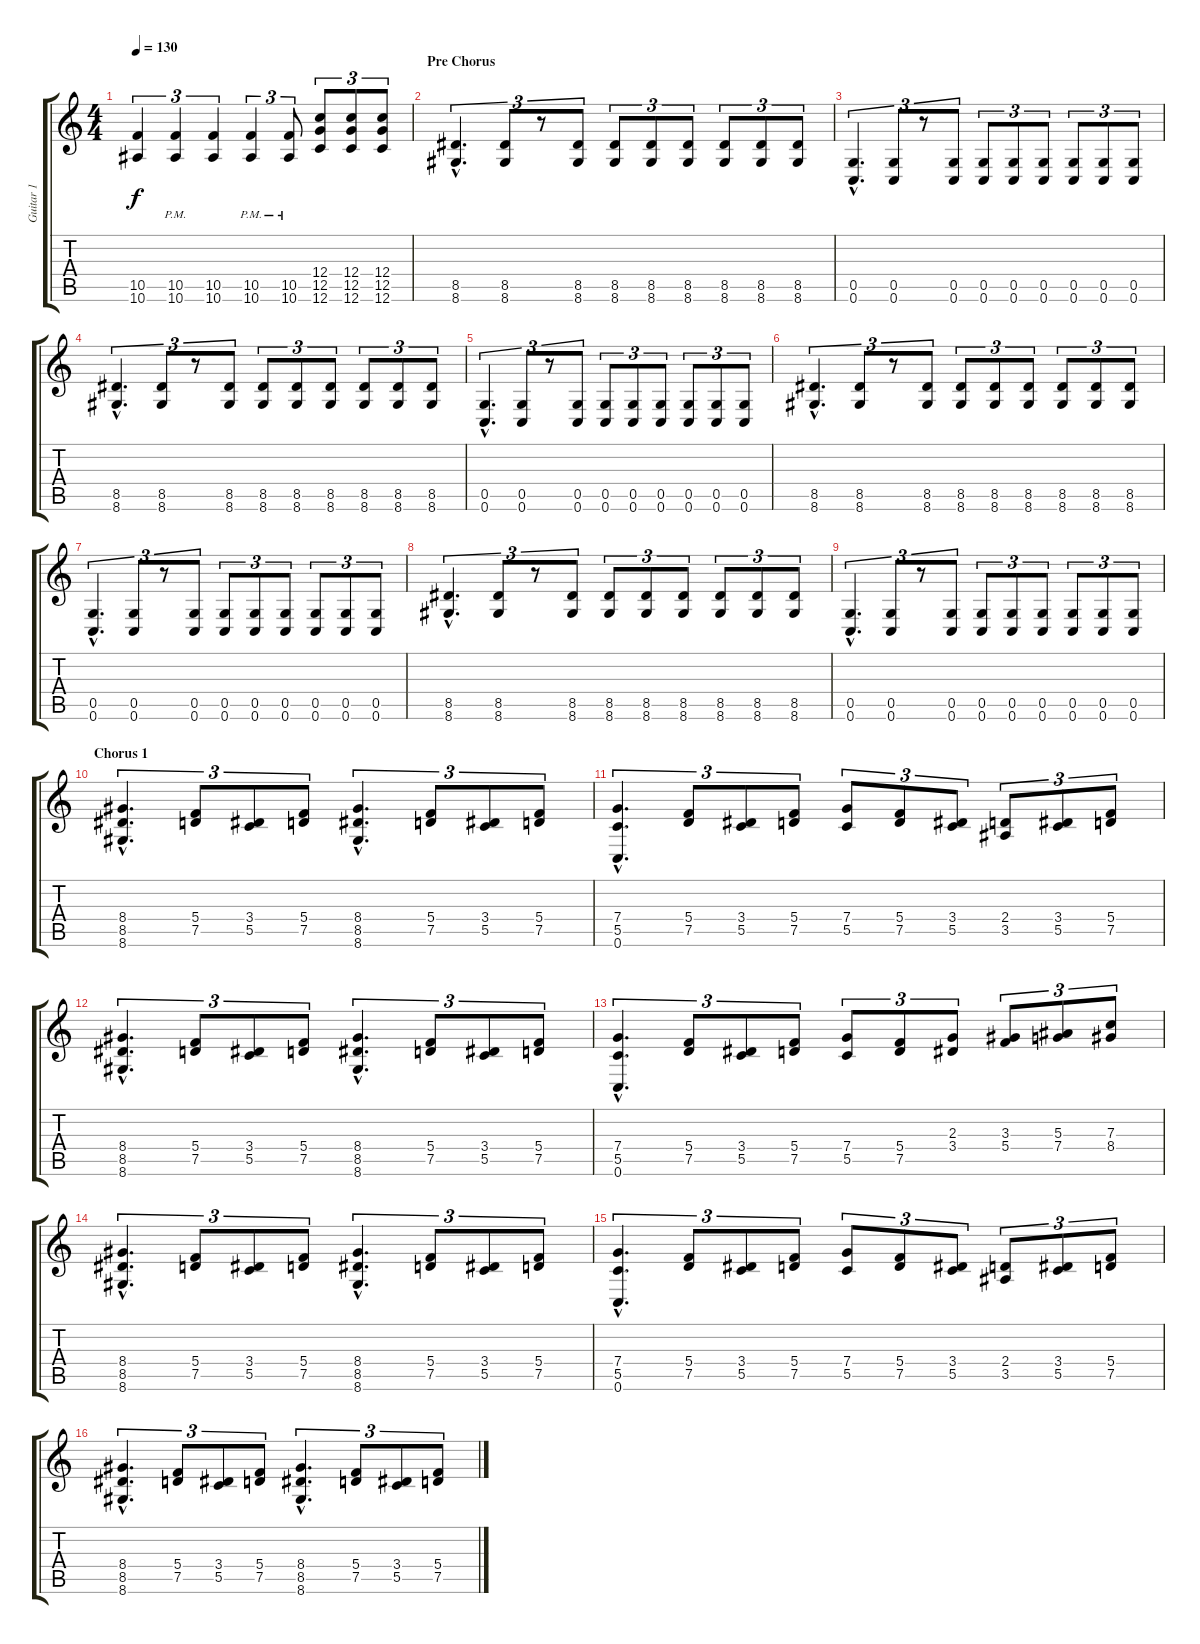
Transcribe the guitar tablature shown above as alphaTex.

\track ("Guitar 1" "Guitar 1") {instrument distortionguitar}
\staff {score tabs}
\tuning (D4 A3 F3 C3 G2 C2) {hide}
\ts (4 4)
\tempo 130
\clef g2
\ks c
(10.5 10.6).4{tu (3 2) dy f} (10.5{pm} 10.6{pm}).4{tu (3 2)} (10.5 10.6).4{tu (3 2)} (10.5{pm} 10.6{pm}).4{tu (3 2)} (10.5{pm} 10.6{pm}).8{tu (3 2)} (12.4 12.5 12.6).8{tu (3 2)} (12.4 12.5 12.6).8{tu (3 2)} (12.4 12.5 12.6).8{tu (3 2)} |
\section ("" "Pre Chorus")
(8.5{hac} 8.6{hac}).4{d tu (3 2)} (8.5 8.6).8{tu (3 2)} r.8{tu (3 2)} (8.5 8.6).8{tu (3 2)} (8.5 8.6).8{tu (3 2)} (8.5 8.6).8{tu (3 2)} (8.5 8.6).8{tu (3 2)} (8.5 8.6).8{tu (3 2)} (8.5 8.6).8{tu (3 2)} (8.5 8.6).8{tu (3 2)} |
(0.5{hac} 0.6{hac}).4{d tu (3 2)} (0.5 0.6).8{tu (3 2)} r.8{tu (3 2)} (0.5 0.6).8{tu (3 2)} (0.5 0.6).8{tu (3 2)} (0.5 0.6).8{tu (3 2)} (0.5 0.6).8{tu (3 2)} (0.5 0.6).8{tu (3 2)} (0.5 0.6).8{tu (3 2)} (0.5 0.6).8{tu (3 2)} |
(8.5{hac} 8.6{hac}).4{d tu (3 2)} (8.5 8.6).8{tu (3 2)} r.8{tu (3 2)} (8.5 8.6).8{tu (3 2)} (8.5 8.6).8{tu (3 2)} (8.5 8.6).8{tu (3 2)} (8.5 8.6).8{tu (3 2)} (8.5 8.6).8{tu (3 2)} (8.5 8.6).8{tu (3 2)} (8.5 8.6).8{tu (3 2)} |
(0.5{hac} 0.6{hac}).4{d tu (3 2)} (0.5 0.6).8{tu (3 2)} r.8{tu (3 2)} (0.5 0.6).8{tu (3 2)} (0.5 0.6).8{tu (3 2)} (0.5 0.6).8{tu (3 2)} (0.5 0.6).8{tu (3 2)} (0.5 0.6).8{tu (3 2)} (0.5 0.6).8{tu (3 2)} (0.5 0.6).8{tu (3 2)} |
(8.5{hac} 8.6{hac}).4{d tu (3 2)} (8.5 8.6).8{tu (3 2)} r.8{tu (3 2)} (8.5 8.6).8{tu (3 2)} (8.5 8.6).8{tu (3 2)} (8.5 8.6).8{tu (3 2)} (8.5 8.6).8{tu (3 2)} (8.5 8.6).8{tu (3 2)} (8.5 8.6).8{tu (3 2)} (8.5 8.6).8{tu (3 2)} |
(0.5{hac} 0.6{hac}).4{d tu (3 2)} (0.5 0.6).8{tu (3 2)} r.8{tu (3 2)} (0.5 0.6).8{tu (3 2)} (0.5 0.6).8{tu (3 2)} (0.5 0.6).8{tu (3 2)} (0.5 0.6).8{tu (3 2)} (0.5 0.6).8{tu (3 2)} (0.5 0.6).8{tu (3 2)} (0.5 0.6).8{tu (3 2)} |
(8.5{hac} 8.6{hac}).4{d tu (3 2)} (8.5 8.6).8{tu (3 2)} r.8{tu (3 2)} (8.5 8.6).8{tu (3 2)} (8.5 8.6).8{tu (3 2)} (8.5 8.6).8{tu (3 2)} (8.5 8.6).8{tu (3 2)} (8.5 8.6).8{tu (3 2)} (8.5 8.6).8{tu (3 2)} (8.5 8.6).8{tu (3 2)} |
(0.5{hac} 0.6{hac}).4{d tu (3 2)} (0.5 0.6).8{tu (3 2)} r.8{tu (3 2)} (0.5 0.6).8{tu (3 2)} (0.5 0.6).8{tu (3 2)} (0.5 0.6).8{tu (3 2)} (0.5 0.6).8{tu (3 2)} (0.5 0.6).8{tu (3 2)} (0.5 0.6).8{tu (3 2)} (0.5 0.6).8{tu (3 2)} |
\section ("" "Chorus 1")
(8.4{hac} 8.5{hac} 8.6{hac}).4{d tu (3 2)} (5.4 7.5).8{tu (3 2)} (3.4 5.5).8{tu (3 2)} (5.4 7.5).8{tu (3 2)} (8.4{hac} 8.5{hac} 8.6{hac}).4{d tu (3 2)} (5.4 7.5).8{tu (3 2)} (3.4 5.5).8{tu (3 2)} (5.4 7.5).8{tu (3 2)} |
(7.4{hac} 5.5{hac} 0.6{hac}).4{d tu (3 2)} (5.4 7.5).8{tu (3 2)} (3.4 5.5).8{tu (3 2)} (5.4 7.5).8{tu (3 2)} (7.4 5.5).8{tu (3 2)} (5.4 7.5).8{tu (3 2)} (3.4 5.5).8{tu (3 2)} (2.4 3.5).8{tu (3 2)} (3.4 5.5).8{tu (3 2)} (5.4 7.5).8{tu (3 2)} |
(8.4{hac} 8.5{hac} 8.6{hac}).4{d tu (3 2)} (5.4 7.5).8{tu (3 2)} (3.4 5.5).8{tu (3 2)} (5.4 7.5).8{tu (3 2)} (8.4{hac} 8.5{hac} 8.6{hac}).4{d tu (3 2)} (5.4 7.5).8{tu (3 2)} (3.4 5.5).8{tu (3 2)} (5.4 7.5).8{tu (3 2)} |
(7.4{hac} 5.5{hac} 0.6{hac}).4{d tu (3 2)} (5.4 7.5).8{tu (3 2)} (3.4 5.5).8{tu (3 2)} (5.4 7.5).8{tu (3 2)} (7.4 5.5).8{tu (3 2)} (5.4 7.5).8{tu (3 2)} (2.3 3.4).8{tu (3 2)} (3.3 5.4).8{tu (3 2)} (5.3 7.4).8{tu (3 2)} (7.3 8.4).8{tu (3 2)} |
(8.4{hac} 8.5{hac} 8.6{hac}).4{d tu (3 2)} (5.4 7.5).8{tu (3 2)} (3.4 5.5).8{tu (3 2)} (5.4 7.5).8{tu (3 2)} (8.4{hac} 8.5{hac} 8.6{hac}).4{d tu (3 2)} (5.4 7.5).8{tu (3 2)} (3.4 5.5).8{tu (3 2)} (5.4 7.5).8{tu (3 2)} |
(7.4{hac} 5.5{hac} 0.6{hac}).4{d tu (3 2)} (5.4 7.5).8{tu (3 2)} (3.4 5.5).8{tu (3 2)} (5.4 7.5).8{tu (3 2)} (7.4 5.5).8{tu (3 2)} (5.4 7.5).8{tu (3 2)} (3.4 5.5).8{tu (3 2)} (2.4 3.5).8{tu (3 2)} (3.4 5.5).8{tu (3 2)} (5.4 7.5).8{tu (3 2)} |
(8.4{hac} 8.5{hac} 8.6{hac}).4{d tu (3 2)} (5.4 7.5).8{tu (3 2)} (3.4 5.5).8{tu (3 2)} (5.4 7.5).8{tu (3 2)} (8.4{hac} 8.5{hac} 8.6{hac}).4{d tu (3 2)} (5.4 7.5).8{tu (3 2)} (3.4 5.5).8{tu (3 2)} (5.4 7.5).8{tu (3 2)}
